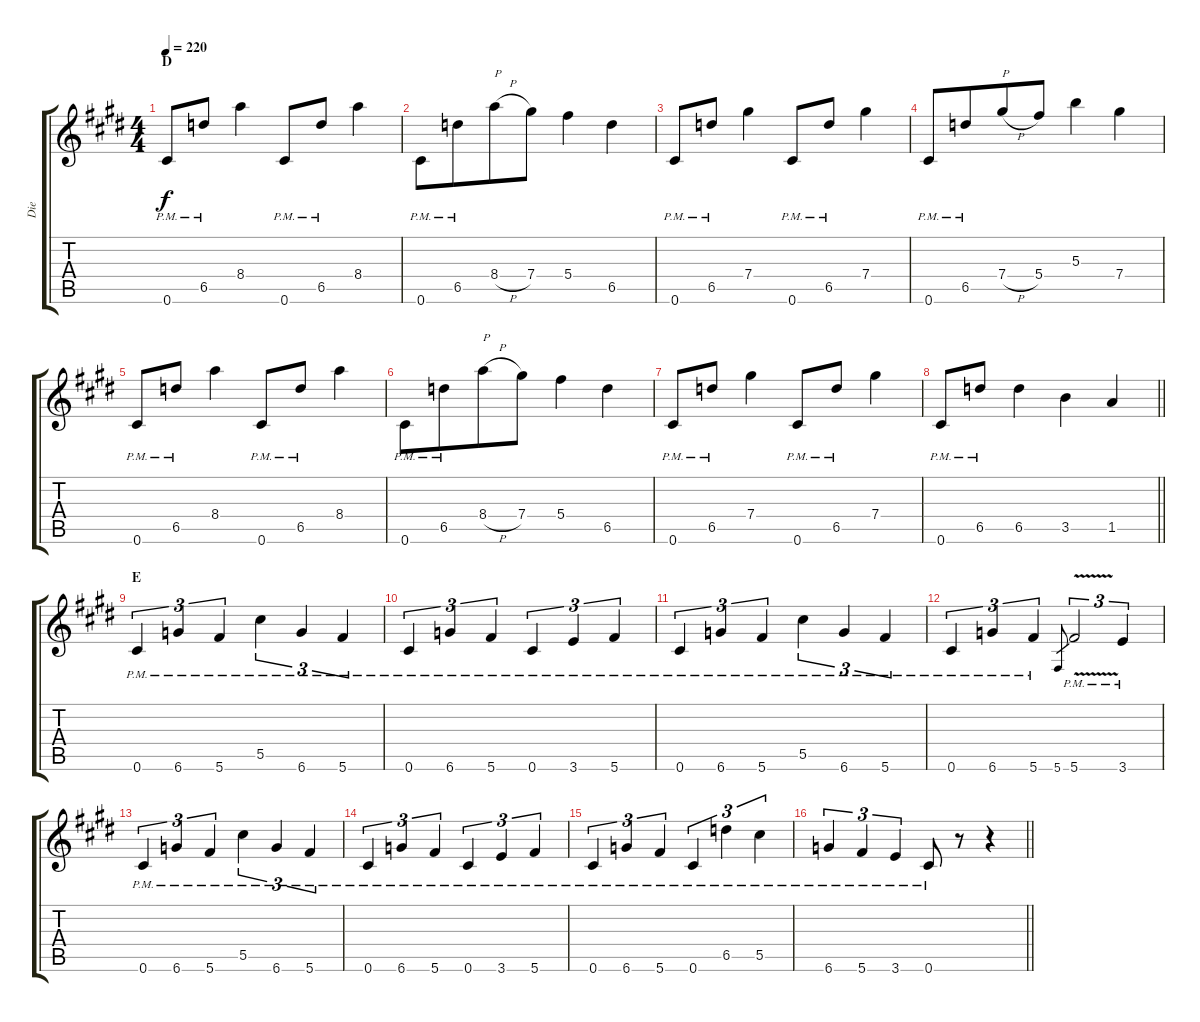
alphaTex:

\track ("Die" "Die") {instrument distortionguitar}
\staff {score tabs}
\tuning (Eb4 Bb3 Gb3 Db3 Ab2 Db2) {hide}
\ts (4 4)
\section ("" "D")
\tempo 220
\clef g2
\ks c#minor
0.6{pm}.8{ot 8vb dy f} 6.5{pm}.8{ot 8vb} 8.4.4{ot 8vb} 0.6{pm}.8{ot 8vb} 6.5{pm}.8{ot 8vb} 8.4.4{ot 8vb} |
0.6{pm}.8{ot 8vb} 6.5{pm}.8{ot 8vb beam merge} 8.4{h}.8{ot 8vb txt "P"} 7.4.8{ot 8vb} 5.4.4{ot 8vb} 6.5.4{ot 8vb} |
0.6{pm}.8{ot 8vb} 6.5{pm}.8{ot 8vb} 7.4.4{ot 8vb} 0.6{pm}.8{ot 8vb} 6.5{pm}.8{ot 8vb} 7.4.4{ot 8vb} |
0.6{pm}.8{ot 8vb} 6.5{pm}.8{ot 8vb beam merge} 7.4{h}.8{ot 8vb txt "P"} 5.4.8{ot 8vb} 5.3.4{ot 8vb} 7.4.4{ot 8vb} |
0.6{pm}.8{ot 8vb} 6.5{pm}.8{ot 8vb} 8.4.4{ot 8vb} 0.6{pm}.8{ot 8vb} 6.5{pm}.8{ot 8vb} 8.4.4{ot 8vb} |
0.6{pm}.8{ot 8vb} 6.5{pm}.8{ot 8vb beam merge} 8.4{h}.8{ot 8vb txt "P"} 7.4.8{ot 8vb} 5.4.4{ot 8vb} 6.5.4{ot 8vb} |
0.6{pm}.8{ot 8vb} 6.5{pm}.8{ot 8vb} 7.4.4{ot 8vb} 0.6{pm}.8{ot 8vb} 6.5{pm}.8{ot 8vb} 7.4.4{ot 8vb} |
\barLineRight lightlight
0.6{pm}.8{ot 8vb} 6.5{pm}.8{ot 8vb} 6.5.4{ot 8vb} 3.5.4{ot 8vb} 1.5.4{ot 8vb} |
\section ("" "E")
0.6{pm}.4{tu (3 2) ot 8vb} 6.6{pm}.4{tu (3 2) ot 8vb} 5.6{pm}.4{tu (3 2) ot 8vb} 5.5{pm}.4{tu (3 2) ot 8vb} 6.6{pm}.4{tu (3 2) ot 8vb} 5.6{pm}.4{tu (3 2) ot 8vb} |
0.6{pm}.4{tu (3 2) ot 8vb} 6.6{pm}.4{tu (3 2) ot 8vb} 5.6{pm}.4{tu (3 2) ot 8vb} 0.6{pm}.4{tu (3 2) ot 8vb} 3.6{pm}.4{tu (3 2) ot 8vb} 5.6{pm}.4{tu (3 2) ot 8vb} |
0.6{pm}.4{tu (3 2) ot 8vb} 6.6{pm}.4{tu (3 2) ot 8vb} 5.6{pm}.4{tu (3 2) ot 8vb} 5.5{pm}.4{tu (3 2) ot 8vb} 6.6{pm}.4{tu (3 2) ot 8vb} 5.6{pm}.4{tu (3 2) ot 8vb} |
0.6{pm}.4{tu (3 2) ot 8vb} 6.6{pm}.4{tu (3 2) ot 8vb} 5.6{pm}.4{tu (3 2) ot 8vb} 5.6.8{gr} 5.6{v pm}.2{tu (3 2) ot 8vb} 3.6{pm}.4{tu (3 2) ot 8vb} |
0.6{pm}.4{tu (3 2) ot 8vb} 6.6{pm}.4{tu (3 2) ot 8vb} 5.6{pm}.4{tu (3 2) ot 8vb} 5.5{pm}.4{tu (3 2) ot 8vb} 6.6{pm}.4{tu (3 2) ot 8vb} 5.6{pm}.4{tu (3 2) ot 8vb} |
0.6{pm}.4{tu (3 2) ot 8vb} 6.6{pm}.4{tu (3 2) ot 8vb} 5.6{pm}.4{tu (3 2) ot 8vb} 0.6{pm}.4{tu (3 2) ot 8vb} 3.6{pm}.4{tu (3 2) ot 8vb} 5.6{pm}.4{tu (3 2) ot 8vb} |
0.6{pm}.4{tu (3 2) ot 8vb} 6.6{pm}.4{tu (3 2) ot 8vb} 5.6{pm}.4{tu (3 2) ot 8vb} 0.6{pm}.4{tu (3 2) ot 8vb} 6.5{pm}.4{tu (3 2) ot 8vb} 5.5{pm}.4{tu (3 2) ot 8vb} |
\barLineRight lightlight
6.6{pm}.4{tu (3 2) ot 8vb} 5.6{pm}.4{tu (3 2) ot 8vb} 3.6{pm}.4{tu (3 2) ot 8vb} 0.6{pm}.8{ot 8vb} r.8{ot 8vb} r.4{ot 8vb}
